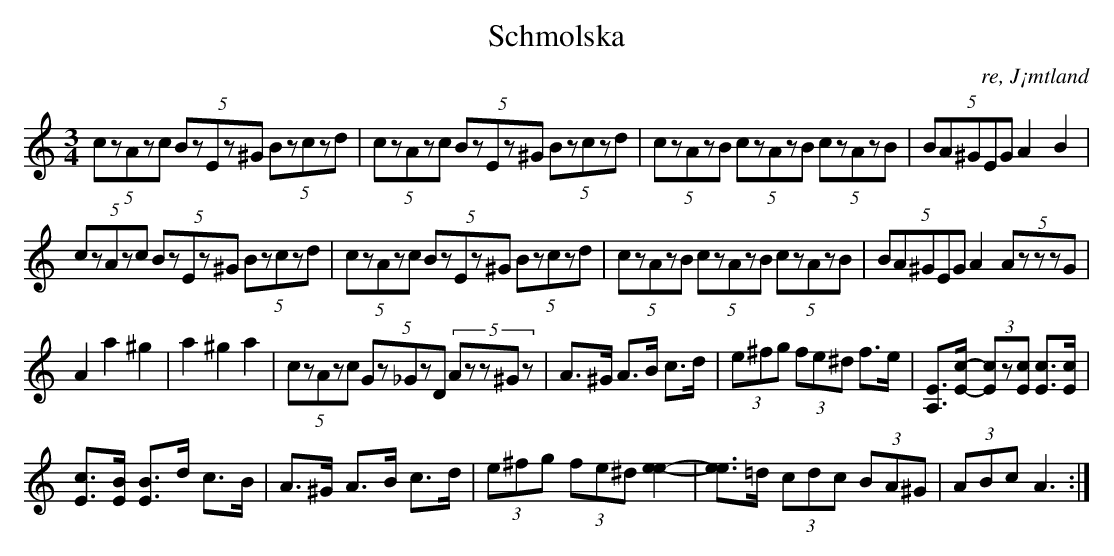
X:1
T:Schmolska
O: re, J¡mtland
M:3/4
L:1/8
K:Am
(5:2 czAzc (5:2Bz-Ez^G (5:2Bzczd| (5:2 czAzc (5:2Bz-Ez^G (5:2Bzczd|(5:2czAzB (5:2czAzB (5:2czAzB| (5:2BA^GEG  A2 B2|
 (5:2 czAzc (5:2Bz-Ez^G (5:2Bzczd| (5:2 czAzc (5:2Bz-Ez^G (5:2Bzczd|(5:2czAzB (5:2czAzB (5:2czAzB| (5:2BA^GEG  A2 (5:2 AzzzG|
A2 a2 ^g2|a2 ^g2 a2| (5:2 czAzc (5:2Gz_GzD (5:2Azz^Gz | A>^G A>B c>d | (3e^fg (3fe^d f>e | [EA,]>[c-E-] (3[cE]z[cE] [cE]>[cE] |
[cE]>[BE] [BE]>d c>B | A>^G A>B c>d | (3e^fg (3fe^d [e2-e2-] | [ee]>=d (3cdc (3BA^G | (3ABc A3 :|]
